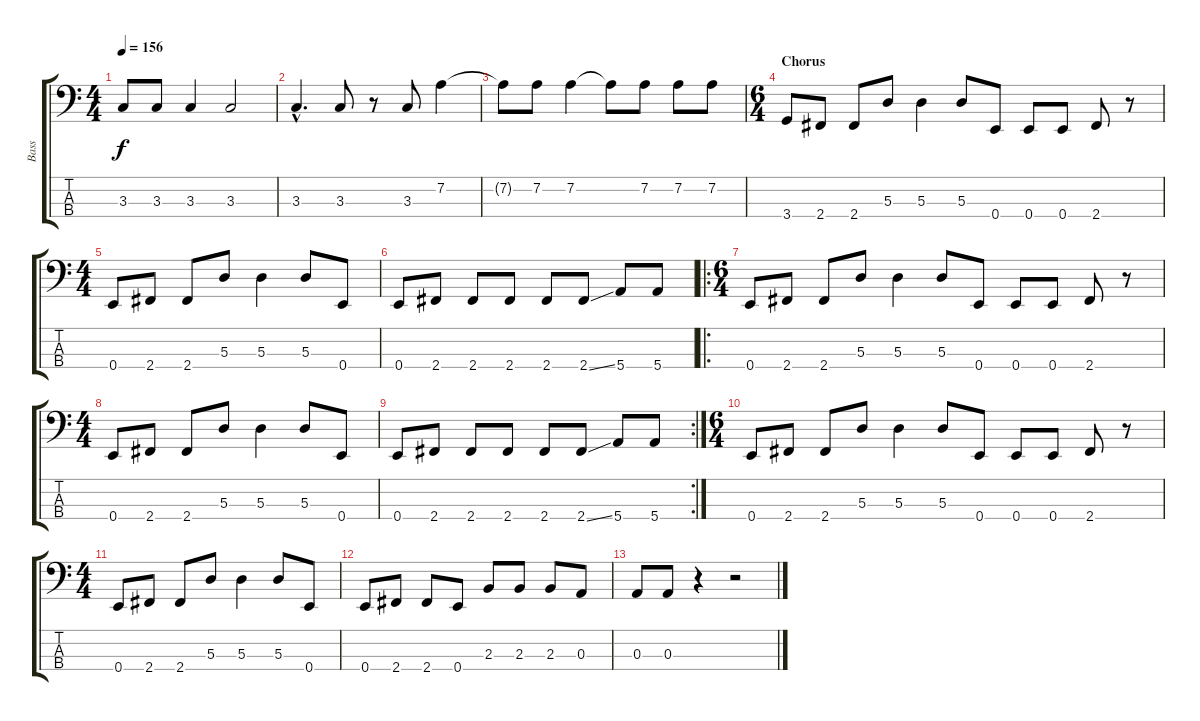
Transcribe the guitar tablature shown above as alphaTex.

\track ("Bass" "Bass") {instrument electricbassfinger}
\staff {score tabs}
\tuning (G2 D2 A1 E1) {hide}
\ts (4 4)
\tempo 156
\clef f4
\ks c
3.3{t}.8{dy f} 3.3.8 3.3.4 3.3.2 |
3.3{hac}.4{d} 3.3.8 r.8 3.3.8 7.2.4 |
7.2{t}.8 7.2.8 7.2.4 7.2{t}.8 7.2.8 7.2.8 7.2.8 |
\ts (6 4)
\section ("" "Chorus")
3.4.8 2.4.8 2.4.8 5.3.8 5.3.4 5.3.8 0.4.8 0.4.8 0.4.8 2.4.8 r.8 |
\ts (4 4)
0.4.8 2.4.8 2.4.8 5.3.8 5.3.4 5.3.8 0.4.8 |
0.4.8 2.4.8 2.4.8 2.4.8 2.4.8 2.4{ss}.8 5.4.8 5.4.8 |
\ro
\ts (6 4)
0.4.8 2.4.8 2.4.8 5.3.8 5.3.4 5.3.8 0.4.8 0.4.8 0.4.8 2.4.8 r.8 |
\ts (4 4)
0.4.8 2.4.8 2.4.8 5.3.8 5.3.4 5.3.8 0.4.8 |
\rc 2
0.4.8 2.4.8 2.4.8 2.4.8 2.4.8 2.4{ss}.8 5.4.8 5.4.8 |
\ts (6 4)
0.4.8 2.4.8 2.4.8 5.3.8 5.3.4 5.3.8 0.4.8 0.4.8 0.4.8 2.4.8 r.8 |
\ts (4 4)
0.4.8 2.4.8 2.4.8 5.3.8 5.3.4 5.3.8 0.4.8 |
0.4.8 2.4.8 2.4.8 0.4.8 2.3.8 2.3.8 2.3.8 0.3.8 |
0.3.8 0.3.8 r.4 r.2
